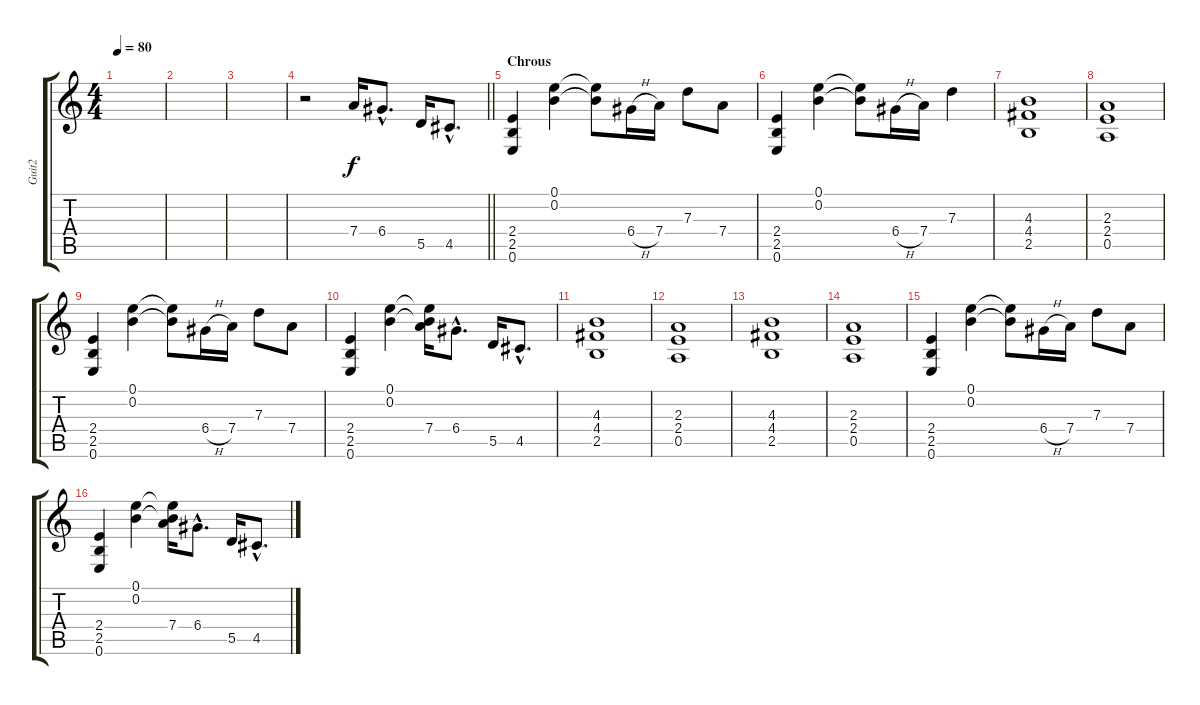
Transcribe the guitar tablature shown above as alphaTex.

\track ("Guit2" "Guit2") {instrument overdrivenguitar}
\staff {score tabs}
\tuning (E4 B3 G3 D3 A2 E2) {hide}
\ts (4 4)
\tempo 80
\clef g2
\ks c
|
|
|
\barLineRight lightlight
r.2 7.4.16 6.4{hac}.8{d} 5.5.16 4.5{hac}.8{d} |
\section ("" "Chrous")
(2.4 2.5 0.6).4 (0.1 0.2).4 (0.1{t} 0.2{t}).8 6.4{h}.16 7.4.16 7.3.8 7.4.8 |
(2.4 2.5 0.6).4 (0.1 0.2).4 (0.1{t} 0.2{t}).8 6.4{h}.16 7.4.16 7.3.4 |
(4.3 4.4 2.5).1 |
(2.3 2.4 0.5).1 |
(2.4 2.5 0.6).4 (0.1 0.2).4 (0.1{t} 0.2{t}).8 6.4{h}.16 7.4.16 7.3.8 7.4.8 |
(2.4 2.5 0.6).4 (0.1 0.2).4 (0.1{t} 0.2{t} 7.4).16 6.4{hac}.8{d} 5.5.16 4.5{hac}.8{d} |
(4.3 4.4 2.5).1 |
(2.3 2.4 0.5).1 |
(4.3 4.4 2.5).1 |
(2.3 2.4 0.5).1 |
(2.4 2.5 0.6).4 (0.1 0.2).4 (0.1{t} 0.2{t}).8 6.4{h}.16 7.4.16 7.3.8 7.4.8 |
(2.4 2.5 0.6).4 (0.1 0.2).4 (0.1{t} 0.2{t} 7.4).16 6.4{hac}.8{d} 5.5.16 4.5{hac}.8{d}
